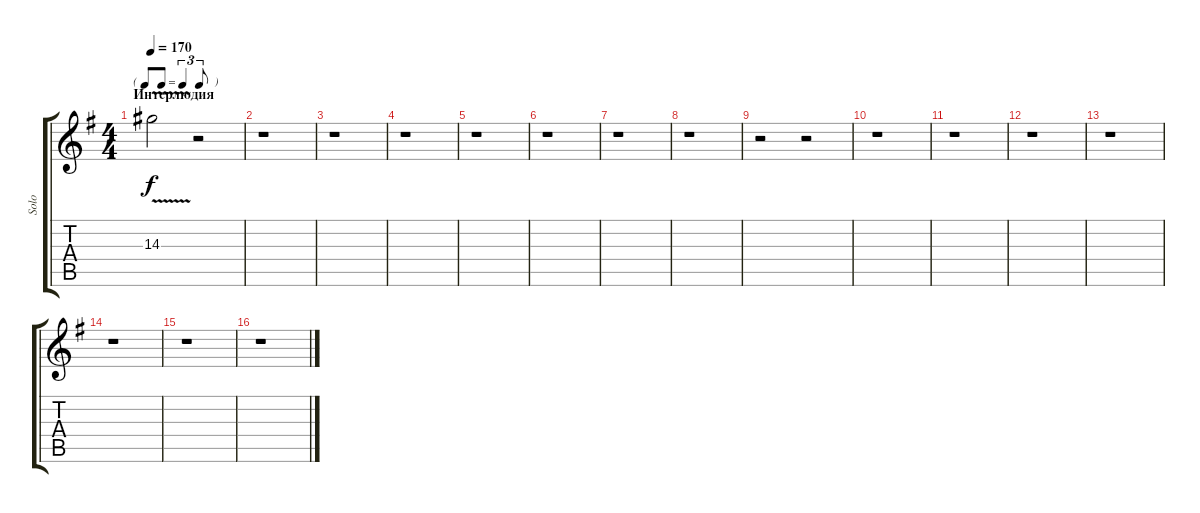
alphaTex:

\track ("Solo" "Solo") {instrument overdrivenguitar}
\staff {score tabs}
\tuning (Eb4 Bb3 Gb3 Db3 Ab2 Eb2) {hide}
\ts (4 4)
\tf triplet8th
\section ("" "Интерлюдия")
\tempo 170
\clef g2
\ks eminor
14.3{v}.2{dy f} r.2 |
r.1 |
r.1 |
r.1 |
r.1 |
r.1 |
r.1 |
r.1 |
r.2 r.2 |
r.1 |
r.1 |
r.1 |
r.1 |
r.1 |
r.1 |
r.1
